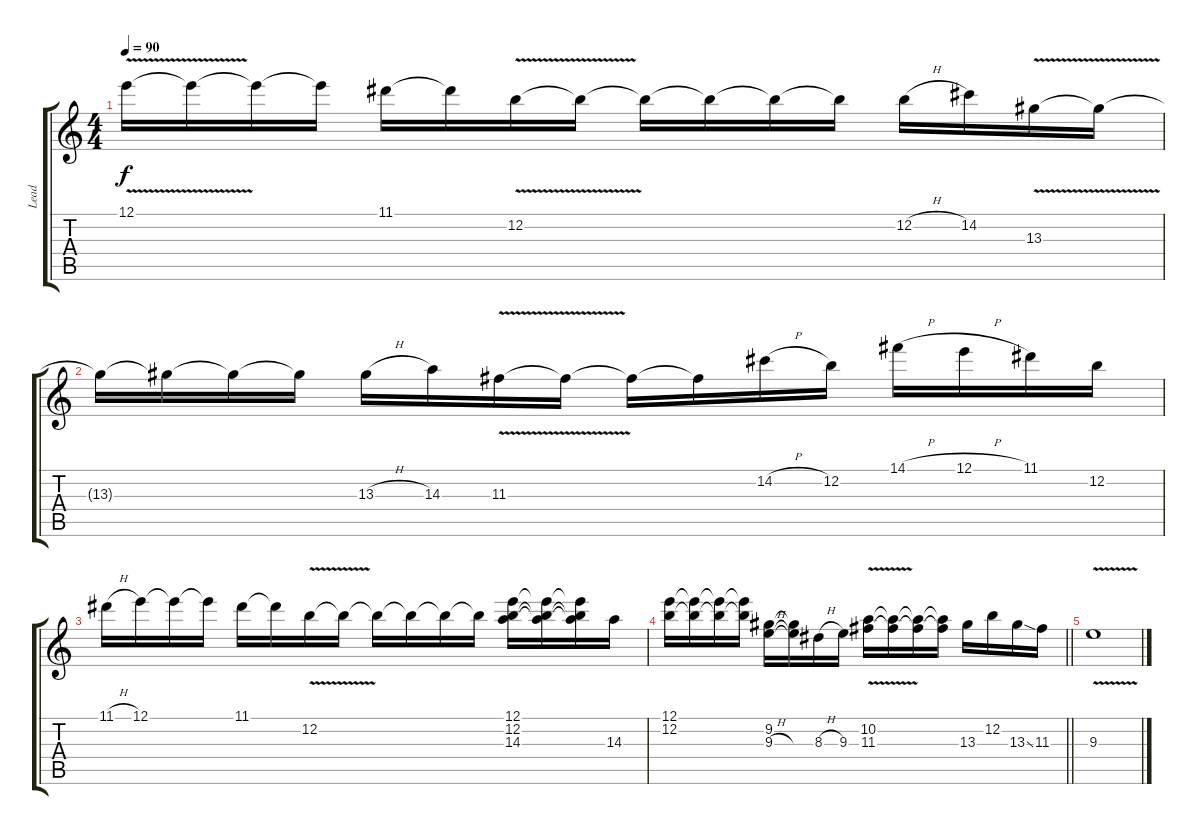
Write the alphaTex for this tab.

\track ("Lead" "Lead") {mute instrument overdrivenguitar}
\staff {score tabs}
\tuning (E4 B3 G3 D3 A2 E2) {hide}
\ts (4 4)
\tempo 90
\clef g2
\ks c
12.1{v}.16{dy f} 12.1{t}.16 12.1{t}.16 12.1{t}.16 11.1.16 11.1{t}.16 12.2{v}.16 12.2{t}.16 12.2{t}.16 12.2{t}.16 12.2{t}.16 12.2{t}.16 12.2{h}.16 14.2.16 13.3{v}.16 13.3{t}.16 |
13.3{t}.16 13.3{t}.16 13.3{t}.16 13.3{t}.16 13.3{h}.16 14.3.16 11.3{v}.16 11.3{t}.16 11.3{t}.16 11.3{t}.16 14.2{h}.16 12.2.16 14.1{h}.16 12.1{h}.16 11.1.16 12.2.16 |
11.1{h}.16 12.1.16 12.1{t}.16 12.1{t}.16 11.1.16 11.1{t}.16 12.2{v}.16 12.2{t}.16 12.2{t}.16 12.2{t}.16 12.2{t}.16 12.2{t}.16 (12.1 12.2 14.3).16 (12.1{t} 12.2{t} 14.3{t}).16 (12.1{t} 12.2{t} 14.3{t}).16 14.3.16 |
\barLineRight lightlight
(12.1 12.2).16 (12.1{t} 12.2{t}).16 (12.1{t} 12.2{t}).16 (12.1{t} 12.2{t}).16 (9.2 9.3{h}).16 (9.2{t} 9.3{t}).16 8.3{h}.16 9.3.16 (10.2{v} 11.3{v}).16 (10.2{t} 11.3{t}).16 (10.2{t} 11.3{t}).16 (10.2{t} 11.3{t}).16 13.3.16 12.2.16 13.3{ss}.16 11.3.16 |
9.3{v}.1
